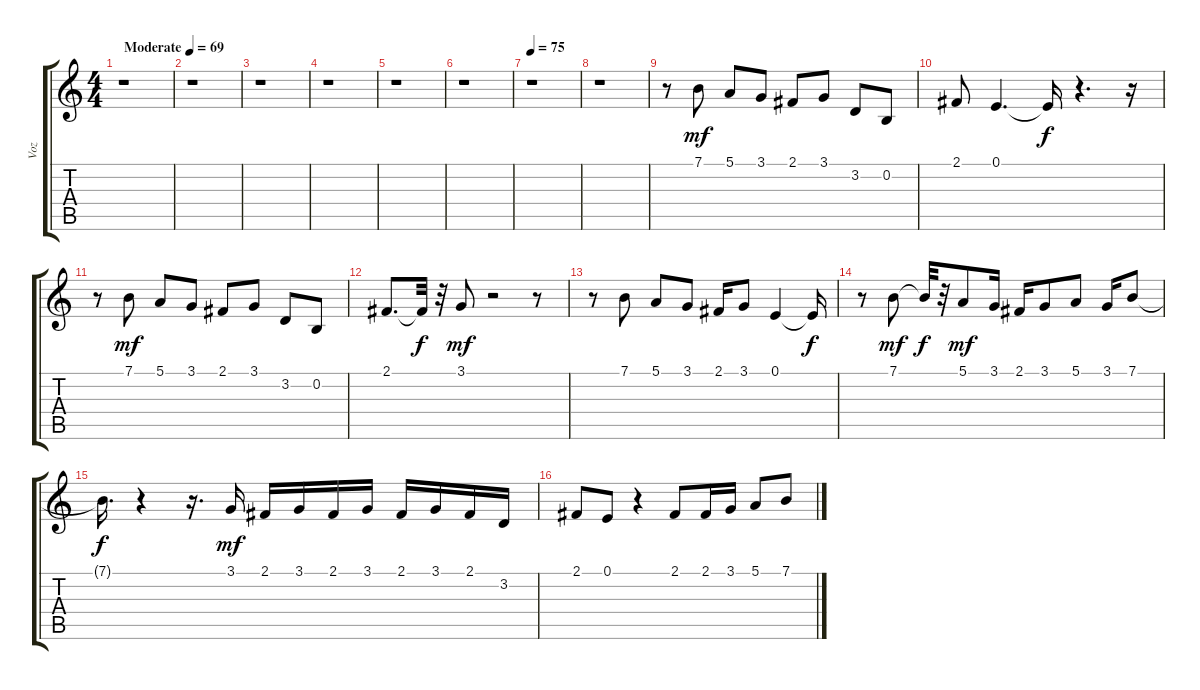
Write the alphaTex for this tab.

\track ("Voz" "Voz") {instrument acousticgrandpiano}
\staff {score tabs}
\tuning (E4 B3 G3 D3 A2 E2) {hide}
\ts (4 4)
\tempo (69 "Moderate")
\clef g2
\ks c
r.1{dy mf instrument acousticgrandpiano} |
r.1 |
r.1 |
r.1 |
r.1 |
r.1 |
\tempo 75
r.1 |
r.1 |
r.8 7.1.8 5.1.8 3.1.8 2.1.8 3.1.8 3.2.8 0.2.8 |
2.1.8 0.1.4{d} 0.1{t}.16{dy f} r.4{d} r.16 |
r.8 7.1.8{dy mf} 5.1.8 3.1.8 2.1.8 3.1.8 3.2.8 0.2.8 |
2.1.8{d} 2.1{t}.32{dy f} r.32 3.1.8{dy mf} r.2 r.8 |
r.8 7.1.8 5.1.8 3.1.8 2.1.16 3.1.8 0.1.4 0.1{t}.16{dy f} |
r.8 7.1.8{dy mf} 7.1{t}.32{dy f} r.32 5.1.8{dy mf} 3.1.16 2.1.16 3.1.8 5.1.8 3.1.16 7.1.8 |
7.1{t}.16{d dy f} r.4 r.16{d} 3.1.16{dy mf} 2.1.16 3.1.16 2.1.16 3.1.16 2.1.16 3.1.16 2.1.16 3.2.16 |
2.1.8 0.1.8 r.4 2.1.8 2.1.16 3.1.16 5.1.8 7.1.8
